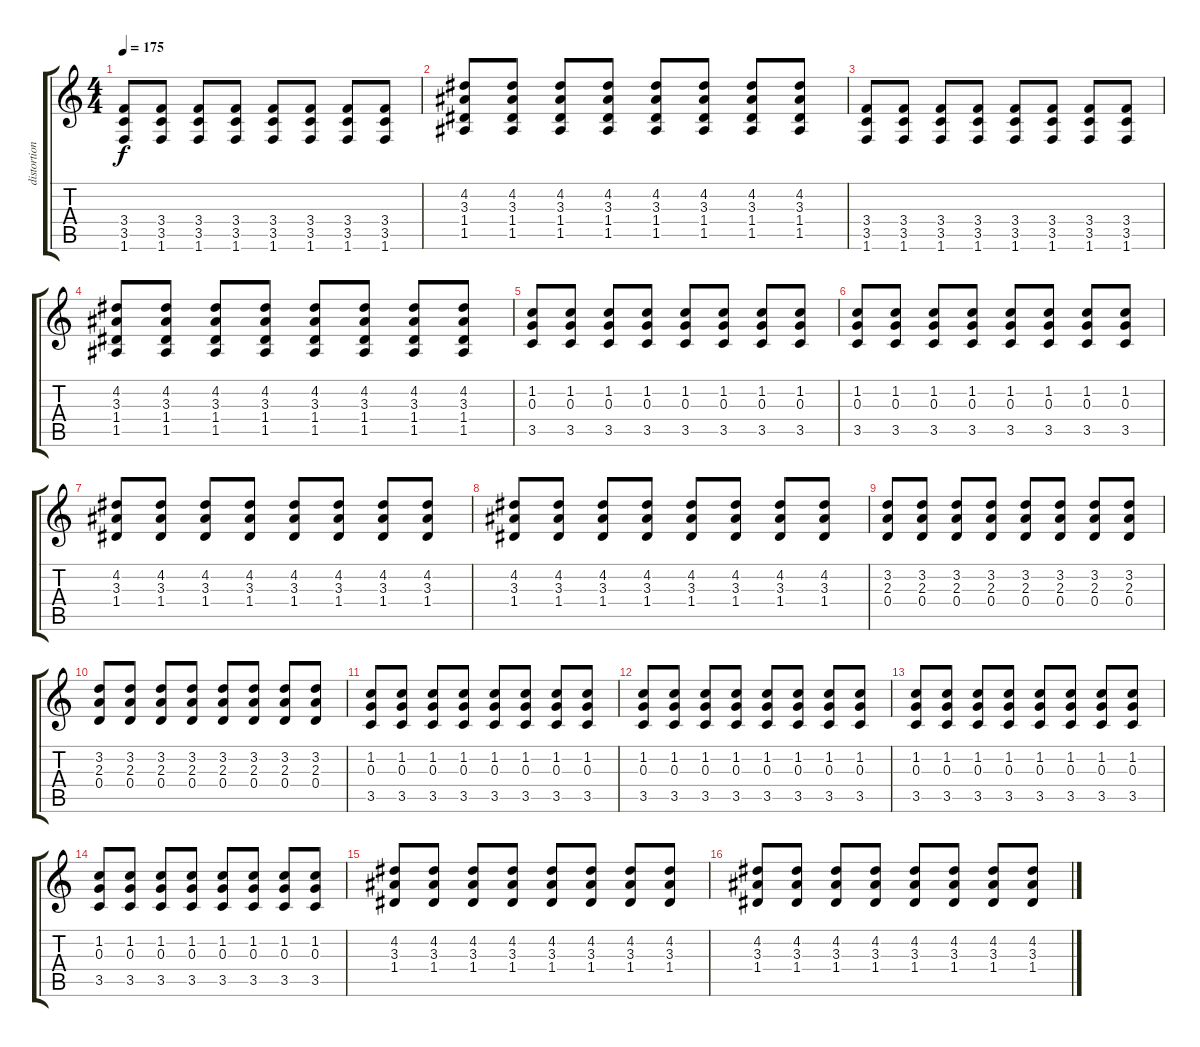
\track ("distortion " "distortion") {instrument distortionguitar}
\staff {score tabs}
\tuning (E4 B3 G3 D3 A2 E2) {hide}
\ts (4 4)
\tempo 175
\clef g2
\ks c
(3.4 3.5 1.6).8{dy f} (3.4 3.5 1.6).8 (3.4 3.5 1.6).8 (3.4 3.5 1.6).8 (3.4 3.5 1.6).8 (3.4 3.5 1.6).8 (3.4 3.5 1.6).8 (3.4 3.5 1.6).8 |
(4.2 3.3 1.4 1.5).8 (4.2 3.3 1.4 1.5).8 (4.2 3.3 1.4 1.5).8 (4.2 3.3 1.4 1.5).8 (4.2 3.3 1.4 1.5).8 (4.2 3.3 1.4 1.5).8 (4.2 3.3 1.4 1.5).8 (4.2 3.3 1.4 1.5).8 |
(3.4 3.5 1.6).8 (3.4 3.5 1.6).8 (3.4 3.5 1.6).8 (3.4 3.5 1.6).8 (3.4 3.5 1.6).8 (3.4 3.5 1.6).8 (3.4 3.5 1.6).8 (3.4 3.5 1.6).8 |
(4.2 3.3 1.4 1.5).8 (4.2 3.3 1.4 1.5).8 (4.2 3.3 1.4 1.5).8 (4.2 3.3 1.4 1.5).8 (4.2 3.3 1.4 1.5).8 (4.2 3.3 1.4 1.5).8 (4.2 3.3 1.4 1.5).8 (4.2 3.3 1.4 1.5).8 |
(1.2 0.3 3.5).8 (1.2 0.3 3.5).8 (1.2 0.3 3.5).8 (1.2 0.3 3.5).8 (1.2 0.3 3.5).8 (1.2 0.3 3.5).8 (1.2 0.3 3.5).8 (1.2 0.3 3.5).8 |
(1.2 0.3 3.5).8 (1.2 0.3 3.5).8 (1.2 0.3 3.5).8 (1.2 0.3 3.5).8 (1.2 0.3 3.5).8 (1.2 0.3 3.5).8 (1.2 0.3 3.5).8 (1.2 0.3 3.5).8 |
(4.2 3.3 1.4).8 (4.2 3.3 1.4).8 (4.2 3.3 1.4).8 (4.2 3.3 1.4).8 (4.2 3.3 1.4).8 (4.2 3.3 1.4).8 (4.2 3.3 1.4).8 (4.2 3.3 1.4).8 |
(4.2 3.3 1.4).8 (4.2 3.3 1.4).8 (4.2 3.3 1.4).8 (4.2 3.3 1.4).8 (4.2 3.3 1.4).8 (4.2 3.3 1.4).8 (4.2 3.3 1.4).8 (4.2 3.3 1.4).8 |
(3.2 2.3 0.4).8 (3.2 2.3 0.4).8 (3.2 2.3 0.4).8 (3.2 2.3 0.4).8 (3.2 2.3 0.4).8 (3.2 2.3 0.4).8 (3.2 2.3 0.4).8 (3.2 2.3 0.4).8 |
(3.2 2.3 0.4).8 (3.2 2.3 0.4).8 (3.2 2.3 0.4).8 (3.2 2.3 0.4).8 (3.2 2.3 0.4).8 (3.2 2.3 0.4).8 (3.2 2.3 0.4).8 (3.2 2.3 0.4).8 |
(1.2 0.3 3.5).8 (1.2 0.3 3.5).8 (1.2 0.3 3.5).8 (1.2 0.3 3.5).8 (1.2 0.3 3.5).8 (1.2 0.3 3.5).8 (1.2 0.3 3.5).8 (1.2 0.3 3.5).8 |
(1.2 0.3 3.5).8 (1.2 0.3 3.5).8 (1.2 0.3 3.5).8 (1.2 0.3 3.5).8 (1.2 0.3 3.5).8 (1.2 0.3 3.5).8 (1.2 0.3 3.5).8 (1.2 0.3 3.5).8 |
(1.2 0.3 3.5).8 (1.2 0.3 3.5).8 (1.2 0.3 3.5).8 (1.2 0.3 3.5).8 (1.2 0.3 3.5).8 (1.2 0.3 3.5).8 (1.2 0.3 3.5).8 (1.2 0.3 3.5).8 |
(1.2 0.3 3.5).8 (1.2 0.3 3.5).8 (1.2 0.3 3.5).8 (1.2 0.3 3.5).8 (1.2 0.3 3.5).8 (1.2 0.3 3.5).8 (1.2 0.3 3.5).8 (1.2 0.3 3.5).8 |
(4.2 3.3 1.4).8 (4.2 3.3 1.4).8 (4.2 3.3 1.4).8 (4.2 3.3 1.4).8 (4.2 3.3 1.4).8 (4.2 3.3 1.4).8 (4.2 3.3 1.4).8 (4.2 3.3 1.4).8 |
(4.2 3.3 1.4).8 (4.2 3.3 1.4).8 (4.2 3.3 1.4).8 (4.2 3.3 1.4).8 (4.2 3.3 1.4).8 (4.2 3.3 1.4).8 (4.2 3.3 1.4).8 (4.2 3.3 1.4).8
